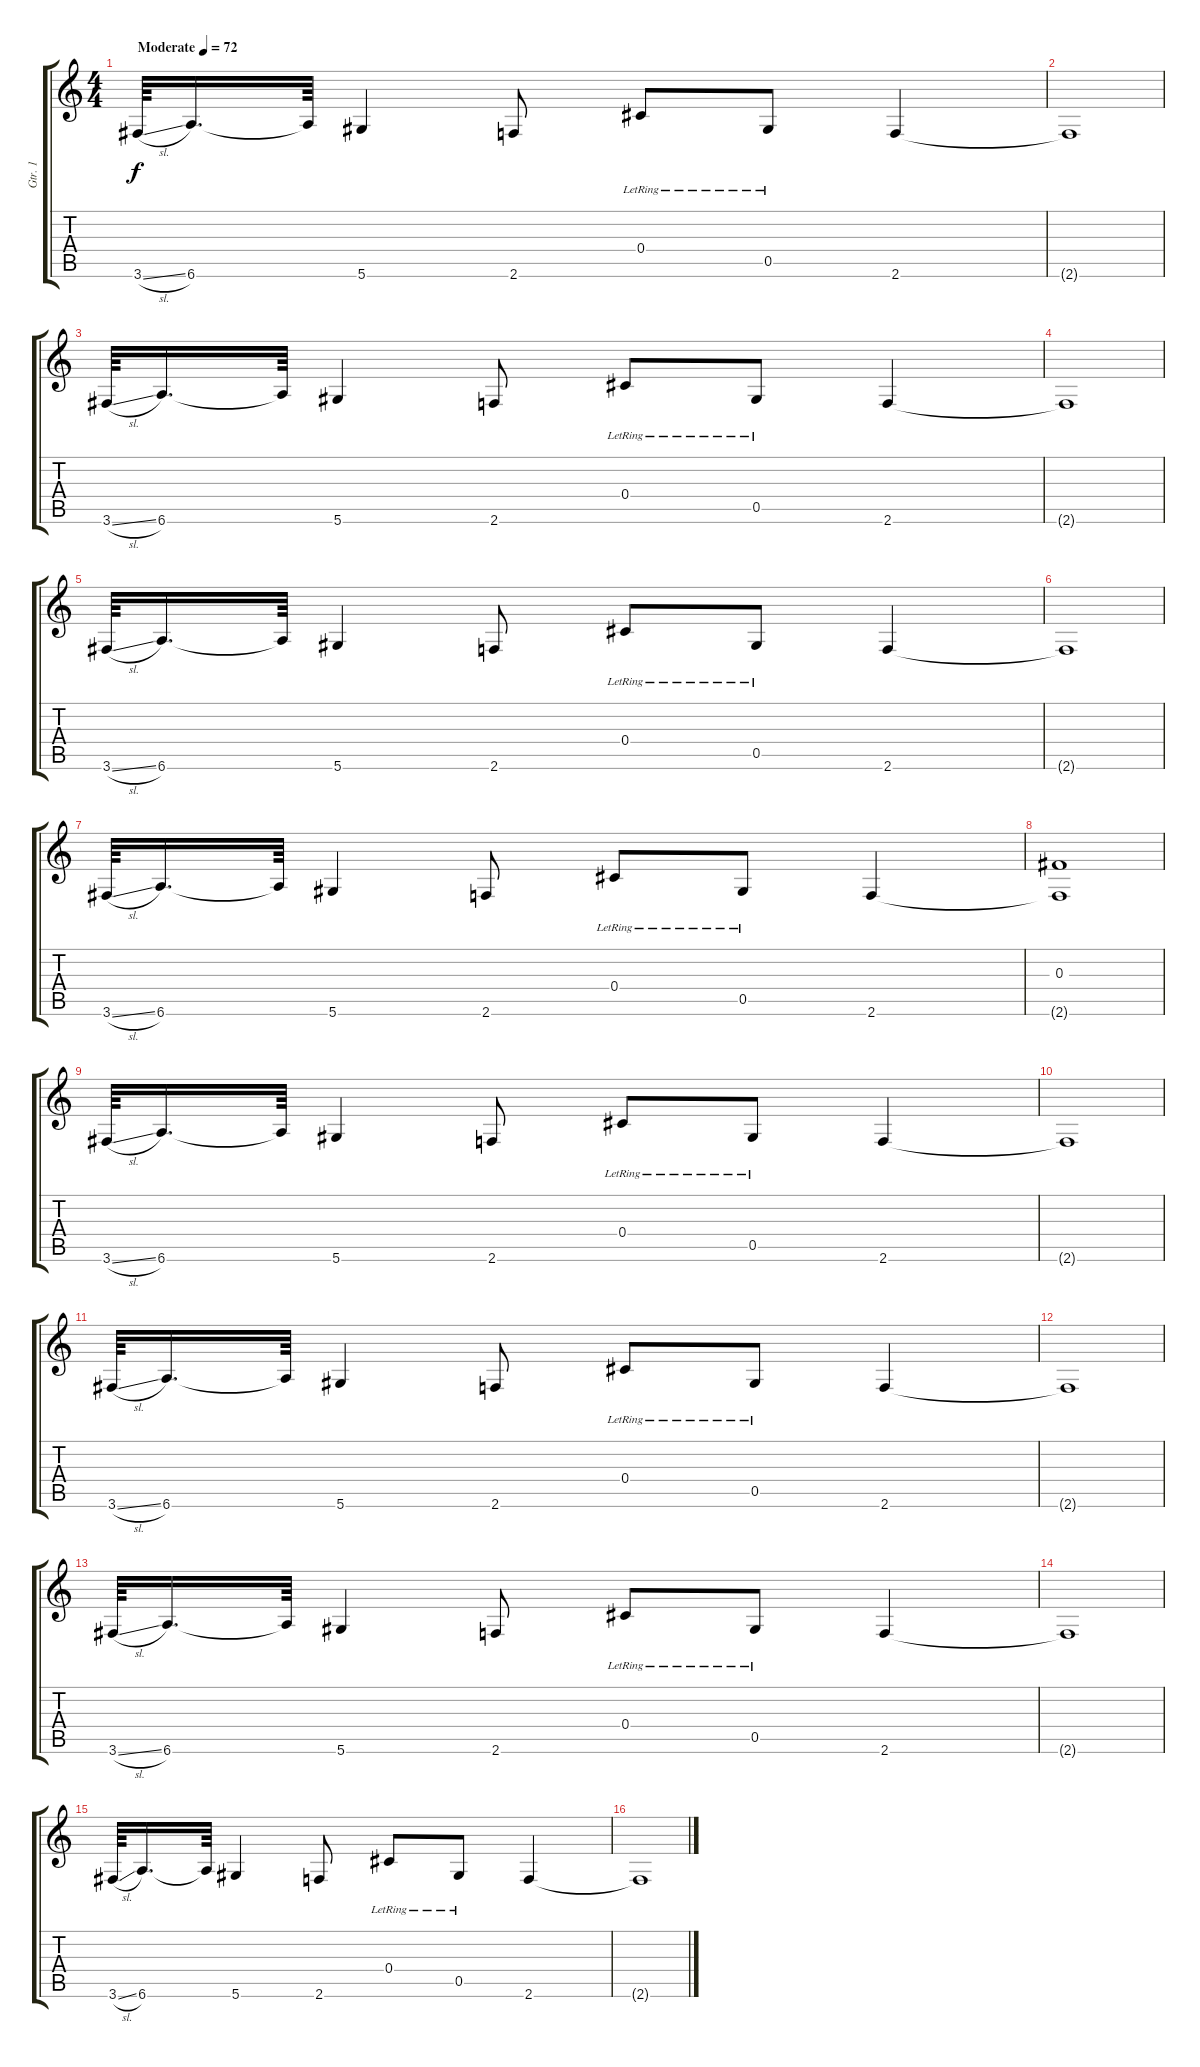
\track ("Gtr. 1" "Gtr. 1") {instrument electricguitarjazz}
\staff {score tabs}
\tuning (Eb4 Bb3 Gb3 Db3 Ab2 Eb2) {hide}
\ts (4 4)
\tempo (72 "Moderate")
\clef g2
\ks c
3.6{sl}.64{dy f instrument electricguitarjazz} 6.6.16{d} 6.6{t}.64 5.6.4 2.6.8 0.4{lr}.8 0.5{lr}.8 2.6.4 |
2.6{t}.1 |
3.6{sl}.64 6.6.16{d} 6.6{t}.64 5.6.4 2.6.8 0.4{lr}.8 0.5{lr}.8 2.6.4 |
2.6{t}.1 |
3.6{sl}.64 6.6.16{d} 6.6{t}.64 5.6.4 2.6.8 0.4{lr}.8 0.5{lr}.8 2.6.4 |
2.6{t}.1 |
3.6{sl}.64 6.6.16{d} 6.6{t}.64 5.6.4 2.6.8 0.4{lr}.8 0.5{lr}.8 2.6.4 |
(0.3 2.6{t}).1 |
3.6{sl}.64 6.6.16{d} 6.6{t}.64 5.6.4 2.6.8 0.4{lr}.8 0.5{lr}.8 2.6.4 |
2.6{t}.1 |
3.6{sl}.64 6.6.16{d} 6.6{t}.64 5.6.4 2.6.8 0.4{lr}.8 0.5{lr}.8 2.6.4 |
2.6{t}.1 |
3.6{sl}.64 6.6.16{d} 6.6{t}.64 5.6.4 2.6.8 0.4{lr}.8 0.5{lr}.8 2.6.4 |
2.6{t}.1 |
3.6{sl}.64 6.6.16{d} 6.6{t}.64 5.6.4 2.6.8 0.4{lr}.8 0.5{lr}.8 2.6.4 |
2.6{t}.1
